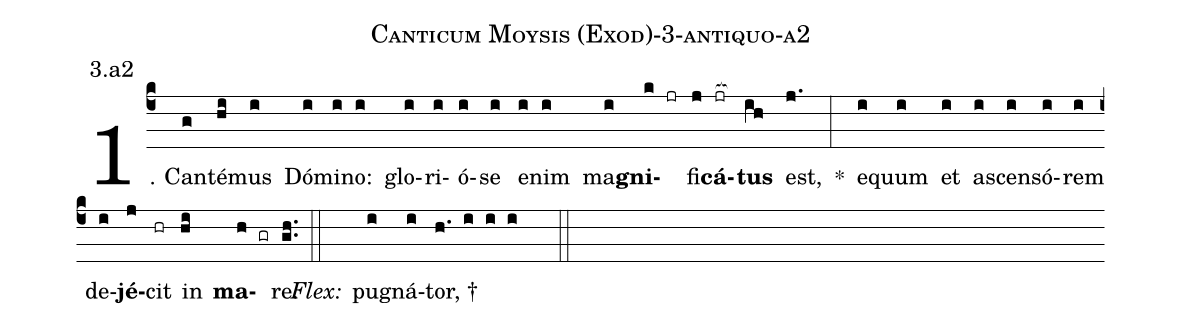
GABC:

name: Canticum Moysis (Exod)-3-antiquo-a2;
annotation: 3.a2;
%%
(c4)1. Can(g)té(hi)mus(i) Dó(i)mi(i)no:(i) glo(i)ri(i)ó(i)se(i) e(i)nim(i) ma(i)<b>gni</b>(k jr)fi(j)<b>cá</b>(jr[ocb:1{])<b>tus</b>(ih[ocb:0}]) est,(j.) *(:) e(i)quum(i) et(i) a(i)scen(i)só(i)rem(i) de(i)<b>jé</b>(j)cit(hr) in(hi) <b>ma</b>(h gr)re.(gh..) (::)
<i>Flex:</i>()  pu(i)gná(i)tor, †(h. i i i  ::)
